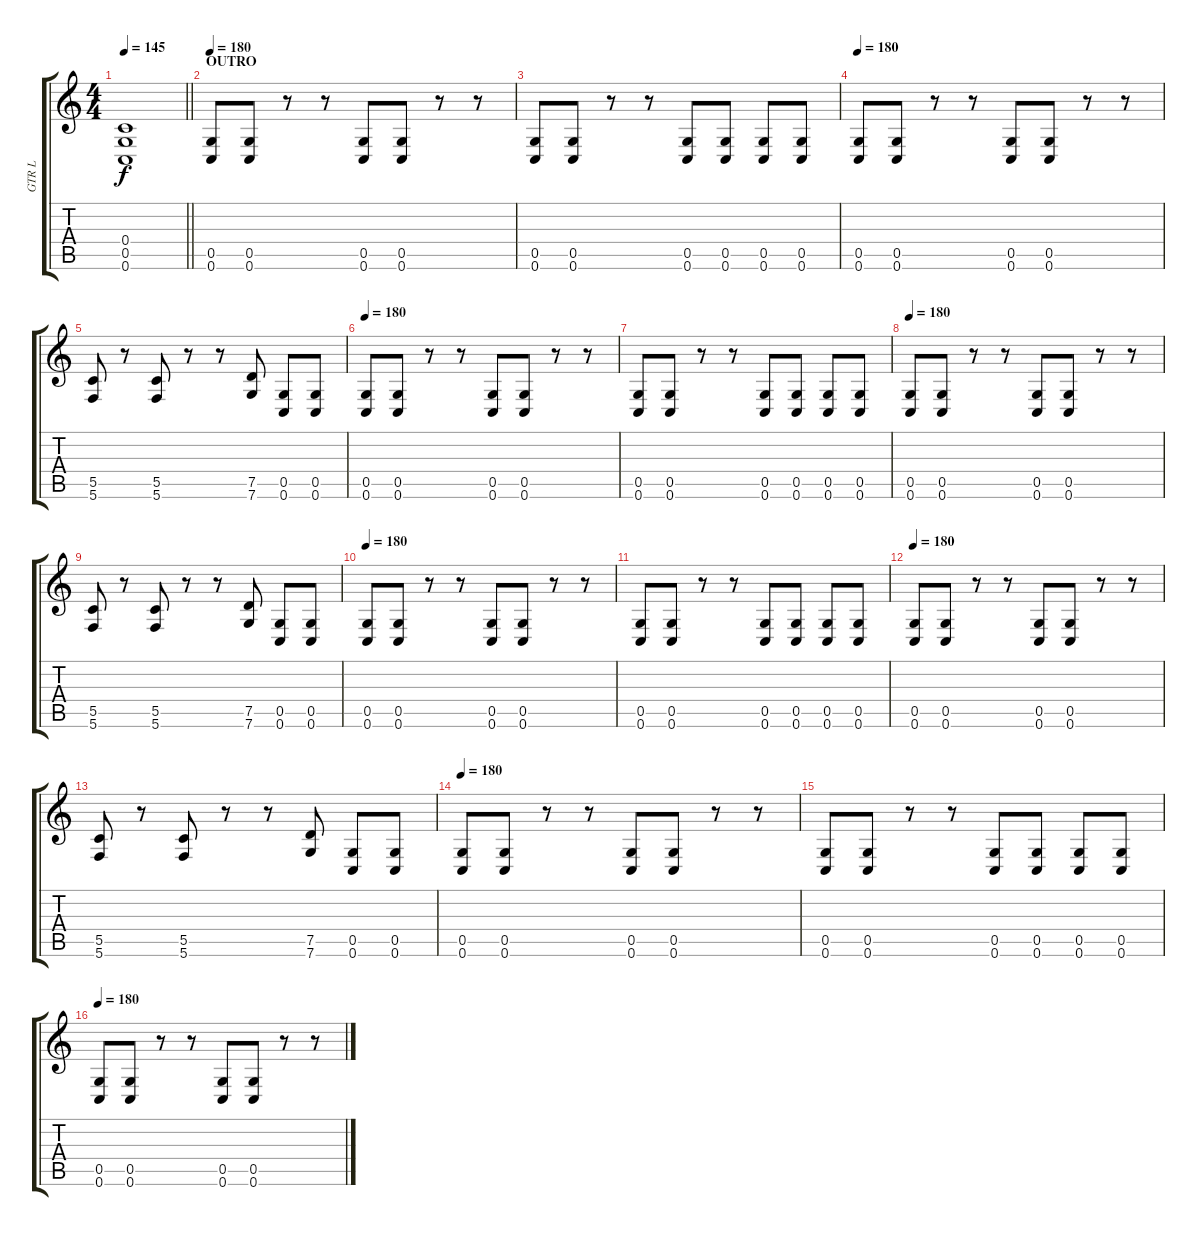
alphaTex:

\track ("GTR L" "GTR L") {instrument distortionguitar}
\staff {score tabs}
\tuning (D4 A3 F3 C3 G2 C2) {hide}
\ts (4 4)
\tempo 145
\clef g2
\barLineRight lightlight
\ks c
(0.4{t} 0.5{t} 0.6{t}).1{dy f} |
\section ("" "OUTRO")
\tempo 180
(0.5 0.6).8 (0.5 0.6).8 r.8 r.8 (0.5 0.6).8 (0.5 0.6).8 r.8 r.8 |
(0.5 0.6).8 (0.5 0.6).8 r.8 r.8 (0.5 0.6).8 (0.5 0.6).8 (0.5 0.6).8 (0.5 0.6).8 |
\tempo 180
(0.5 0.6).8 (0.5 0.6).8 r.8 r.8 (0.5 0.6).8 (0.5 0.6).8 r.8 r.8 |
(5.5 5.6).8 r.8 (5.5 5.6).8 r.8 r.8 (7.5 7.6).8 (0.5 0.6).8 (0.5 0.6).8 |
\tempo 180
(0.5 0.6).8 (0.5 0.6).8 r.8 r.8 (0.5 0.6).8 (0.5 0.6).8 r.8 r.8 |
(0.5 0.6).8 (0.5 0.6).8 r.8 r.8 (0.5 0.6).8 (0.5 0.6).8 (0.5 0.6).8 (0.5 0.6).8 |
\tempo 180
(0.5 0.6).8 (0.5 0.6).8 r.8 r.8 (0.5 0.6).8 (0.5 0.6).8 r.8 r.8 |
(5.5 5.6).8 r.8 (5.5 5.6).8 r.8 r.8 (7.5 7.6).8 (0.5 0.6).8 (0.5 0.6).8 |
\tempo 180
(0.5 0.6).8 (0.5 0.6).8 r.8 r.8 (0.5 0.6).8 (0.5 0.6).8 r.8 r.8 |
(0.5 0.6).8 (0.5 0.6).8 r.8 r.8 (0.5 0.6).8 (0.5 0.6).8 (0.5 0.6).8 (0.5 0.6).8 |
\tempo 180
(0.5 0.6).8 (0.5 0.6).8 r.8 r.8 (0.5 0.6).8 (0.5 0.6).8 r.8 r.8 |
(5.5 5.6).8 r.8 (5.5 5.6).8 r.8 r.8 (7.5 7.6).8 (0.5 0.6).8 (0.5 0.6).8 |
\tempo 180
(0.5 0.6).8 (0.5 0.6).8 r.8 r.8 (0.5 0.6).8 (0.5 0.6).8 r.8 r.8 |
(0.5 0.6).8 (0.5 0.6).8 r.8 r.8 (0.5 0.6).8 (0.5 0.6).8 (0.5 0.6).8 (0.5 0.6).8 |
\tempo 180
(0.5 0.6).8 (0.5 0.6).8 r.8 r.8 (0.5 0.6).8 (0.5 0.6).8 r.8 r.8
